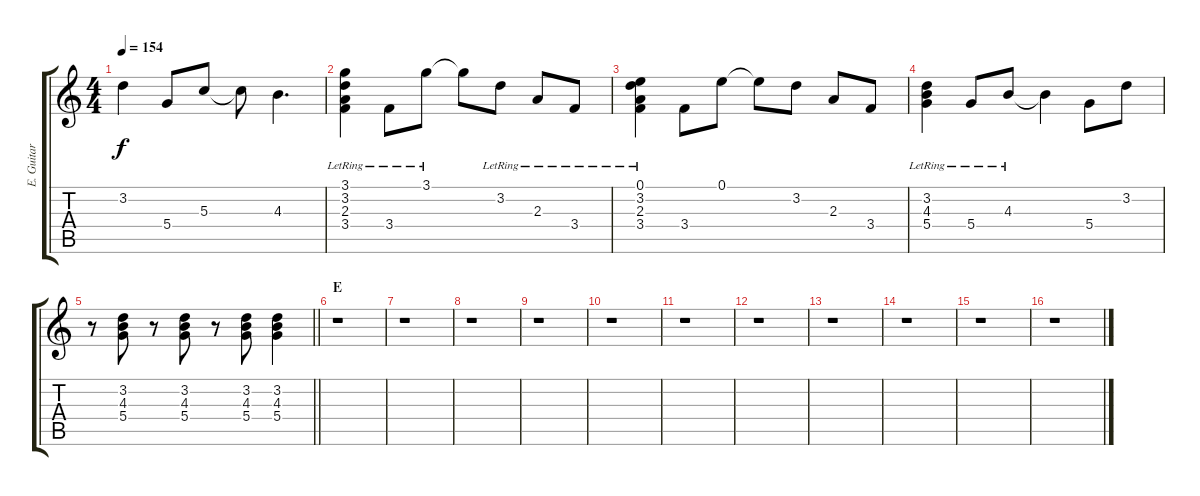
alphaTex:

\track ("E. Guitar I" "E. Guitar ") {instrument overdrivenguitar}
\staff {score tabs}
\tuning (E4 B3 G3 D3 A2 E2) {hide}
\ts (4 4)
\tempo 154
\clef g2
\ks c
3.2{t}.4{dy f} 5.4.8 5.3.8 5.3{t}.8 4.3.4{d} |
(3.1{lr} 3.2{lr} 2.3{lr} 3.4{lr}).4 3.4{lr}.8 3.1{lr}.8 3.1{t}.8 3.2{lr}.8 2.3{lr}.8 3.4{lr}.8 |
(0.1{lr} 3.2{lr} 2.3{lr} 3.4{lr}).4 3.4.8 0.1.8 0.1{t}.8 3.2.8 2.3.8 3.4.8 |
(3.2{lr} 4.3{lr} 5.4{lr}).4 5.4{lr}.8 4.3{lr}.8 4.3{t}.4 5.4.8 3.2.8 |
\barLineRight lightlight
r.8 (3.2 4.3 5.4).8 r.8 (3.2 4.3 5.4).8 r.8 (3.2 4.3 5.4).8 (3.2 4.3 5.4).4 |
\section ("" "E")
r.1 |
r.1 |
r.1 |
r.1 |
r.1 |
r.1 |
r.1 |
r.1 |
r.1 |
r.1 |
r.1
